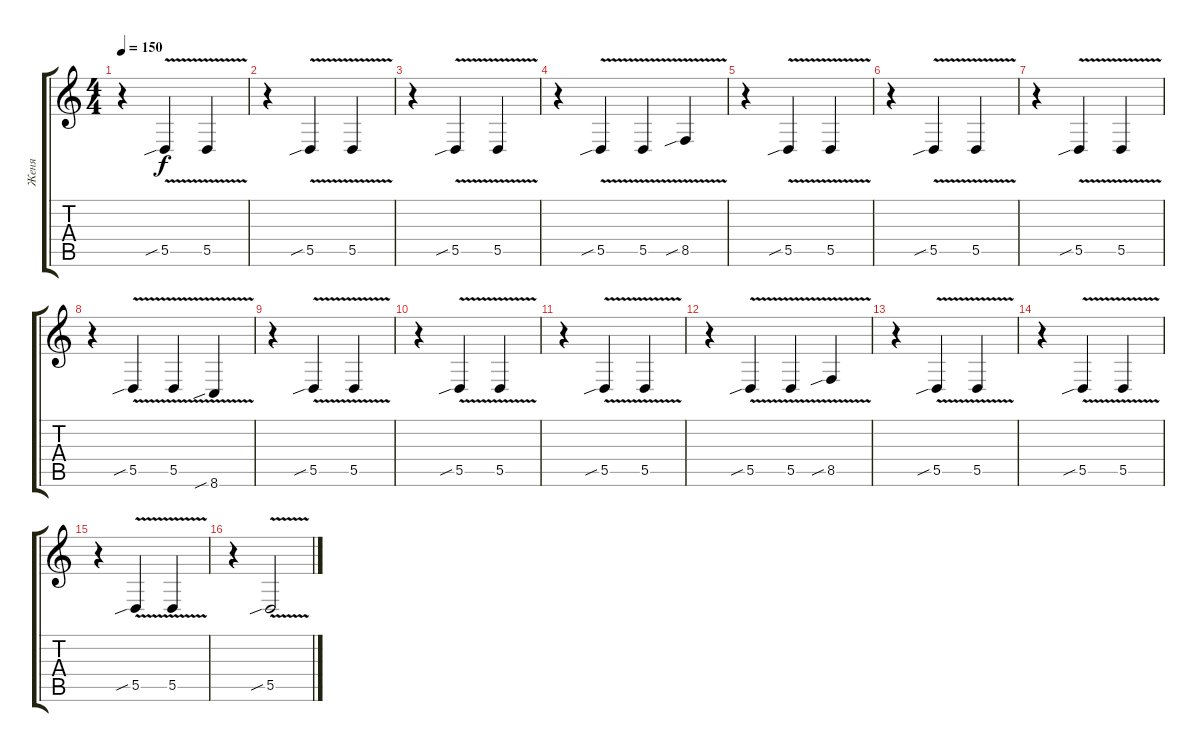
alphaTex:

\track ("Женя" "Женя") {instrument fx8scifi}
\staff {score tabs}
\tuning (E4 B3 G3 D3 A2 E2) {hide}
\ts (4 4)
\tempo 150
\clef g2
\ks c
r.4{dy f instrument fx8scifi} 5.5{v sib}.4 5.5{v}.4 |
r.4 5.5{v sib}.4 5.5{v}.4 |
r.4 5.5{v sib}.4 5.5{v}.4 |
r.4 5.5{v sib}.4 5.5{v}.4 8.5{v sib}.4 |
r.4 5.5{v sib}.4 5.5{v}.4 |
r.4 5.5{v sib}.4 5.5{v}.4 |
r.4 5.5{v sib}.4 5.5{v}.4 |
r.4 5.5{v sib}.4 5.5{v}.4 8.6{v sib}.4 |
r.4 5.5{v sib}.4 5.5{v}.4 |
r.4 5.5{v sib}.4 5.5{v}.4 |
r.4 5.5{v sib}.4 5.5{v}.4 |
r.4 5.5{v sib}.4 5.5{v}.4 8.5{v sib}.4 |
r.4 5.5{v sib}.4 5.5{v}.4 |
r.4 5.5{v sib}.4 5.5{v}.4 |
r.4 5.5{v sib}.4 5.5{v}.4 |
r.4 5.5{v sib}.2
